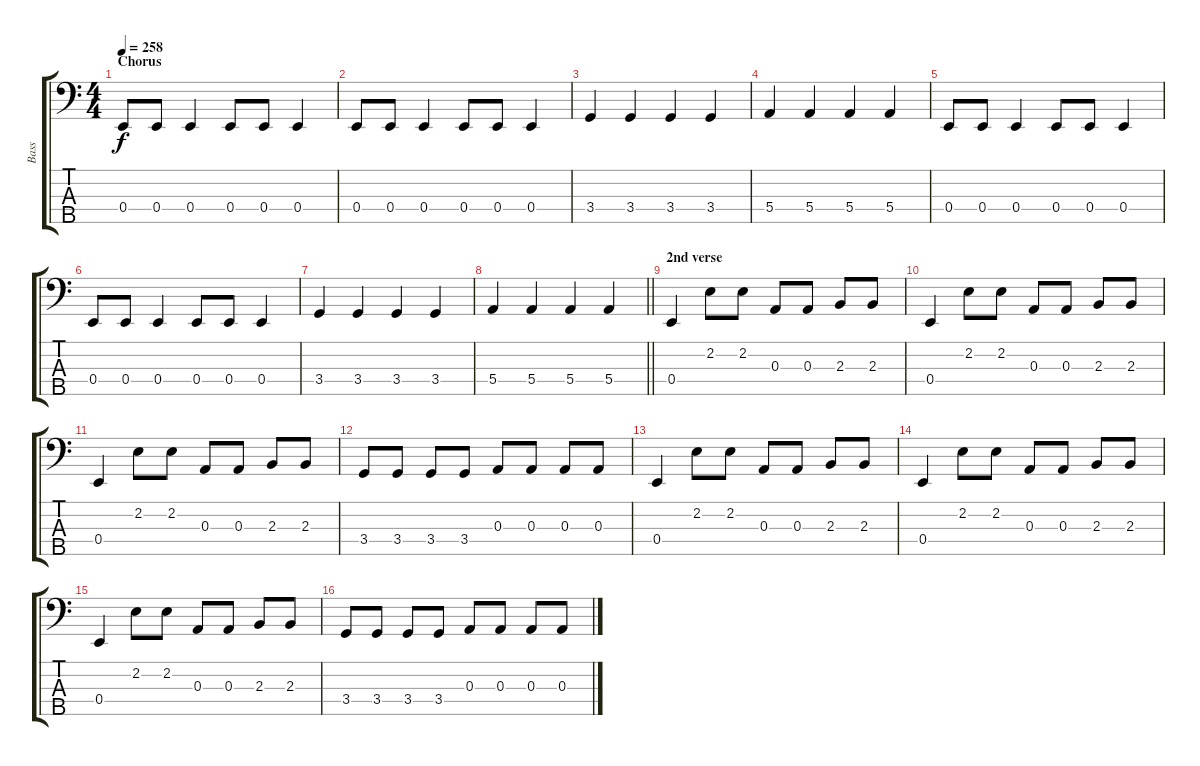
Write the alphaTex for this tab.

\track ("Bass" "Bass") {instrument electricbasspick}
\staff {score tabs}
\tuning (G2 D2 A1 E1 B0) {hide}
\ts (4 4)
\section ("" "Chorus")
\tempo 258
\clef f4
\ks c
0.4.8{dy f} 0.4.8 0.4.4 0.4.8 0.4.8 0.4.4 |
0.4.8 0.4.8 0.4.4 0.4.8 0.4.8 0.4.4 |
3.4.4 3.4.4 3.4.4 3.4.4 |
5.4.4 5.4.4 5.4.4 5.4.4 |
0.4.8 0.4.8 0.4.4 0.4.8 0.4.8 0.4.4 |
0.4.8 0.4.8 0.4.4 0.4.8 0.4.8 0.4.4 |
3.4.4 3.4.4 3.4.4 3.4.4 |
\barLineRight lightlight
5.4.4 5.4.4 5.4.4 5.4.4 |
\section ("" "2nd verse")
0.4.4 2.2.8 2.2.8 0.3.8 0.3.8 2.3.8 2.3.8 |
0.4.4 2.2.8 2.2.8 0.3.8 0.3.8 2.3.8 2.3.8 |
0.4.4 2.2.8 2.2.8 0.3.8 0.3.8 2.3.8 2.3.8 |
3.4.8 3.4.8 3.4.8 3.4.8 0.3.8 0.3.8 0.3.8 0.3.8 |
0.4.4 2.2.8 2.2.8 0.3.8 0.3.8 2.3.8 2.3.8 |
0.4.4 2.2.8 2.2.8 0.3.8 0.3.8 2.3.8 2.3.8 |
0.4.4 2.2.8 2.2.8 0.3.8 0.3.8 2.3.8 2.3.8 |
3.4.8 3.4.8 3.4.8 3.4.8 0.3.8 0.3.8 0.3.8 0.3.8
